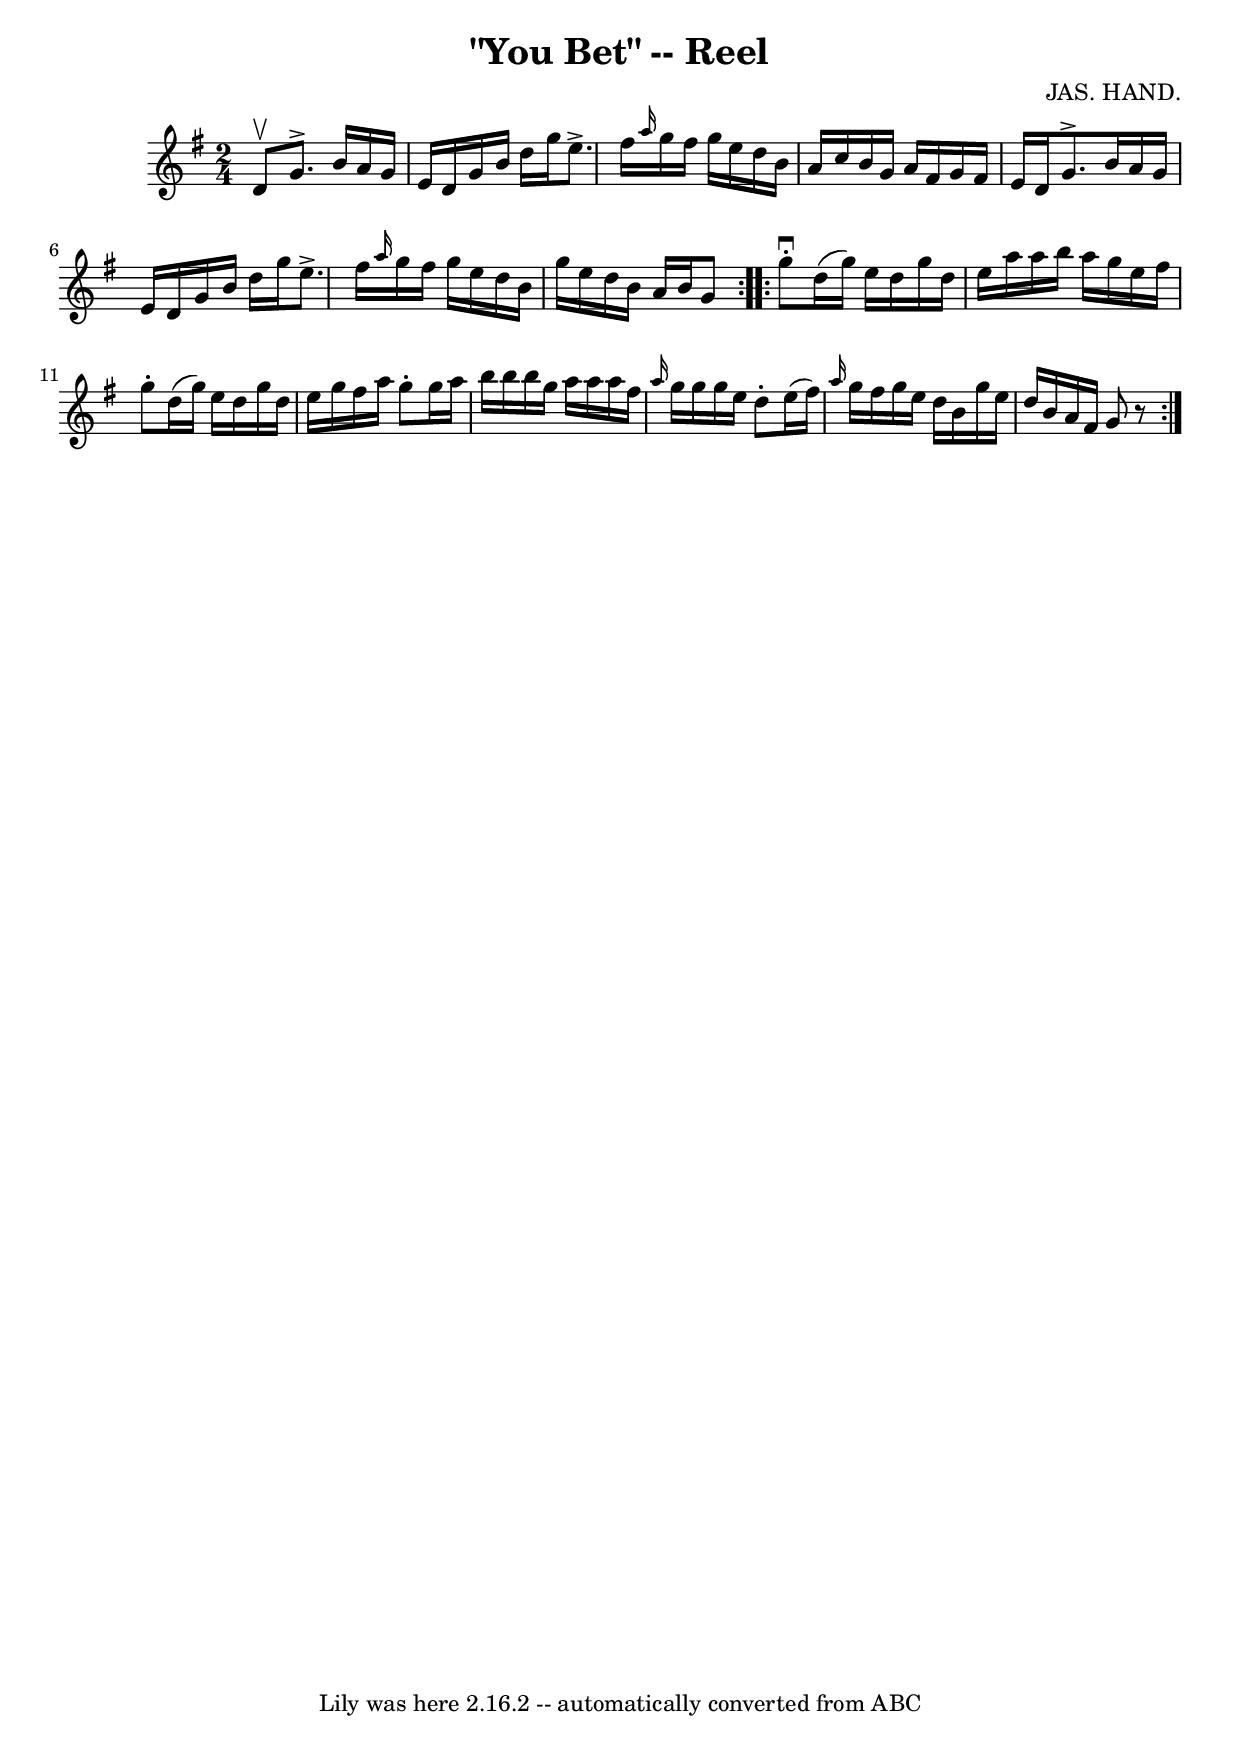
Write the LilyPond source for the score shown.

\version "2.7.40"
\include "Mammoth.ily"
\header {
	%% book = "Ryan's Mammoth Collection"
	composer = "JAS. HAND."
	crossRefNumber = "1"
	footnotes = "\\\\141"
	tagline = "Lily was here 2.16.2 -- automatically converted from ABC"
	title = "\"You Bet\" -- Reel"
}
voicedefault =  {
\set Score.defaultBarType = "empty"

\repeat volta 2 {
\time 2/4 \key g \major d'8^\upbow |
 g'8.^\accent b'16 a'16 
 g'16 e'16 d'16    |
 g'16 b'16 d''16 g''16 e''8. 
^\accent fis''16    |
 \grace { a''16  } g''16 fis''16 g''16 
 e''16 d''16 b'16 a'16 c''16    |
 b'16 g'16 a'16   
 fis'16 g'16 fis'16 e'16 d'16    |
 g'8.^\accent b'16  
 a'16 g'16 e'16 d'16    |
 g'16 b'16 d''16 g''16    
e''8.^\accent fis''16    |
 \grace { a''16  } g''16 fis''16    
g''16 e''16 d''16 b'16 g''16 e''16    |
 d''16 b'16   
 a'16 b'16 g'8    } \repeat volta 2 { g''8^\downbow-. d''16 (
g''16) e''16 d''16 g''16 d''16    |
 e''16 a''16    
a''16 b''16 a''16 g''16 e''16 fis''16    |
 g''8 -.   
d''16 (g''16) e''16 d''16 g''16 d''16    |
 e''16    
g''16 fis''16 a''16 g''8 -. g''16 a''16    |
 b''16    
b''16 b''16 g''16 a''16 a''16 a''16 fis''16    |
 
\grace { a''16  } g''16 g''16 g''16 e''16 d''8 -. e''16 (
fis''16)   |
 \grace { a''16  } g''16 fis''16 g''16    
e''16 d''16 b'16 g''16 e''16    |
 d''16 b'16 a'16    
fis'16 g'8    r8 }   
}

\score{
    <<

	\context Staff="default"
	{
	    \voicedefault 
	}

    >>
	\layout {
	}
	\midi {}
}
